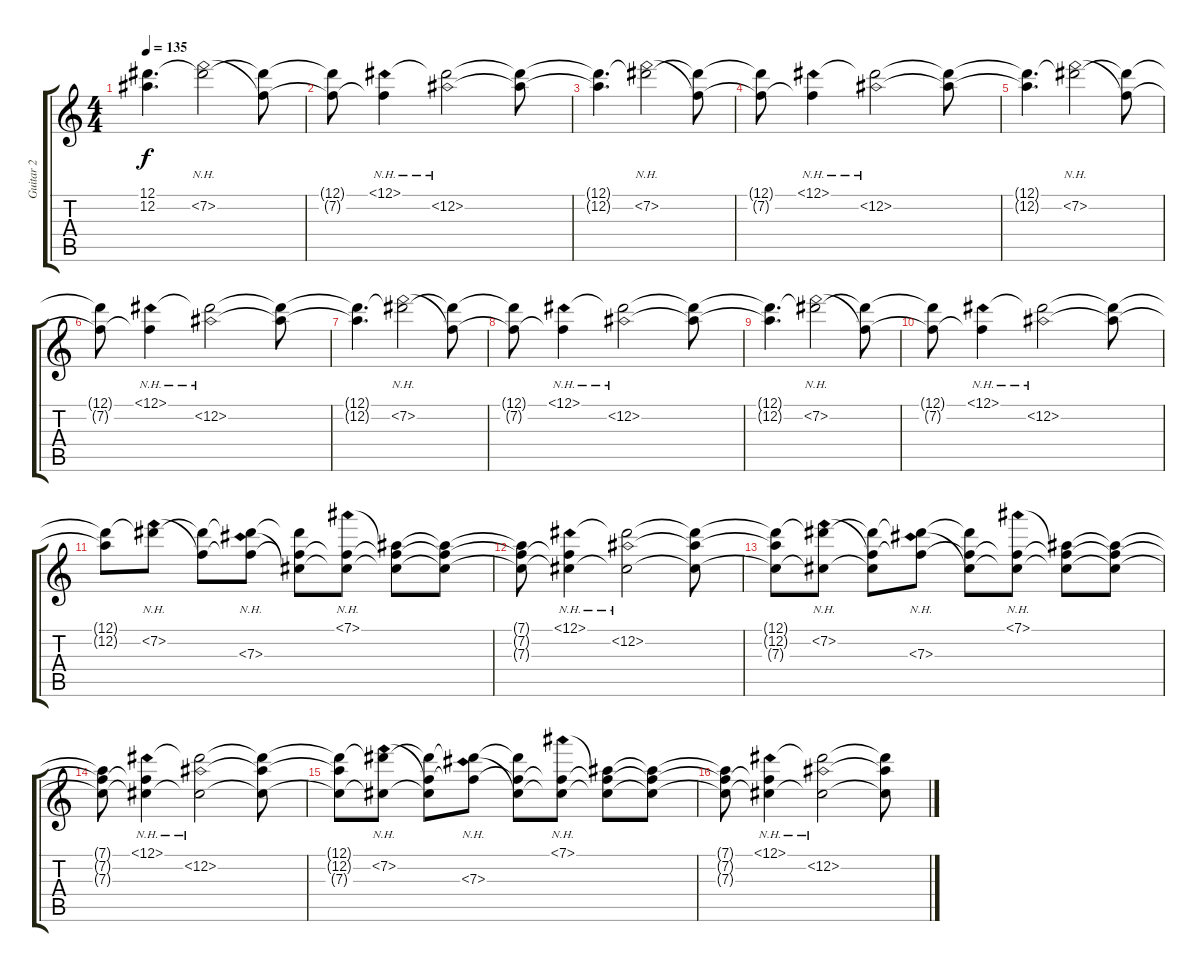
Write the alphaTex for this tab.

\track ("Guitar 2" "Guitar 2") {instrument electricguitarclean}
\staff {score tabs}
\tuning (Eb4 Bb3 Gb3 Db3 Ab2 Eb2) {hide}
\ts (4 4)
\tempo 135
\clef g2
\ks c
(12.1{t} 12.2{t}).4{d dy f} (12.1{t} 7.2{nh}).2 (12.1{t} 7.2{t}).8 |
(12.1{t} 7.2{t}).8 (12.1{nh} 7.2{t}).4 (12.1{t} 12.2{nh}).2 (12.1{t} 12.2{t}).8 |
(12.1{t} 12.2{t}).4{d} (12.1{t} 7.2{nh}).2 (12.1{t} 7.2{t}).8 |
(12.1{t} 7.2{t}).8 (12.1{nh} 7.2{t}).4 (12.1{t} 12.2{nh}).2 (12.1{t} 12.2{t}).8 |
(12.1{t} 12.2{t}).4{d} (12.1{t} 7.2{nh}).2 (12.1{t} 7.2{t}).8 |
(12.1{t} 7.2{t}).8 (12.1{nh} 7.2{t}).4 (12.1{t} 12.2{nh}).2 (12.1{t} 12.2{t}).8 |
(12.1{t} 12.2{t}).4{d} (12.1{t} 7.2{nh}).2 (12.1{t} 7.2{t}).8 |
(12.1{t} 7.2{t}).8 (12.1{nh} 7.2{t}).4 (12.1{t} 12.2{nh}).2 (12.1{t} 12.2{t}).8 |
(12.1{t} 12.2{t}).4{d} (12.1{t} 7.2{nh}).2 (12.1{t} 7.2{t}).8 |
(12.1{t} 7.2{t}).8 (12.1{nh} 7.2{t}).4 (12.1{t} 12.2{nh}).2 (12.1{t} 12.2{t}).8 |
(12.1{t} 12.2{t}).8 (12.1{t} 7.2{nh}).8 (12.1{t} 7.2{t}).8 (12.1{t} 7.2{t} 7.3{nh}).8 (12.1{t} 7.2{t} 7.3{t}).8 (7.1{nh} 7.2{t} 7.3{t}).8 (7.1{t} 7.2{t} 7.3{t}).8 (7.1{t} 7.2{t} 7.3{t}).8 |
(7.1{t} 7.2{t} 7.3{t}).8 (12.1{nh} 7.2{t} 7.3{t}).4 (12.1{t} 12.2{nh} 7.3{t}).2 (12.1{t} 12.2{t} 7.3{t}).8 |
(12.1{t} 12.2{t} 7.3{t}).8 (12.1{t} 7.2{nh} 7.3{t}).8 (12.1{t} 7.2{t} 7.3{t}).8 (12.1{t} 7.2{t} 7.3{nh}).8 (12.1{t} 7.2{t} 7.3{t}).8 (7.1{nh} 7.2{t} 7.3{t}).8 (7.1{t} 7.2{t} 7.3{t}).8 (7.1{t} 7.2{t} 7.3{t}).8 |
(7.1{t} 7.2{t} 7.3{t}).8 (12.1{nh} 7.2{t} 7.3{t}).4 (12.1{t} 12.2{nh} 7.3{t}).2 (12.1{t} 12.2{t} 7.3{t}).8 |
(12.1{t} 12.2{t} 7.3{t}).8 (12.1{t} 7.2{nh} 7.3{t}).8 (12.1{t} 7.2{t} 7.3{t}).8 (12.1{t} 7.2{t} 7.3{nh}).8 (12.1{t} 7.2{t} 7.3{t}).8 (7.1{nh} 7.2{t} 7.3{t}).8 (7.1{t} 7.2{t} 7.3{t}).8 (7.1{t} 7.2{t} 7.3{t}).8 |
(7.1{t} 7.2{t} 7.3{t}).8 (12.1{nh} 7.2{t} 7.3{t}).4 (12.1{t} 12.2{nh} 7.3{t}).2 (12.1{t} 12.2{t} 7.3{t}).8
